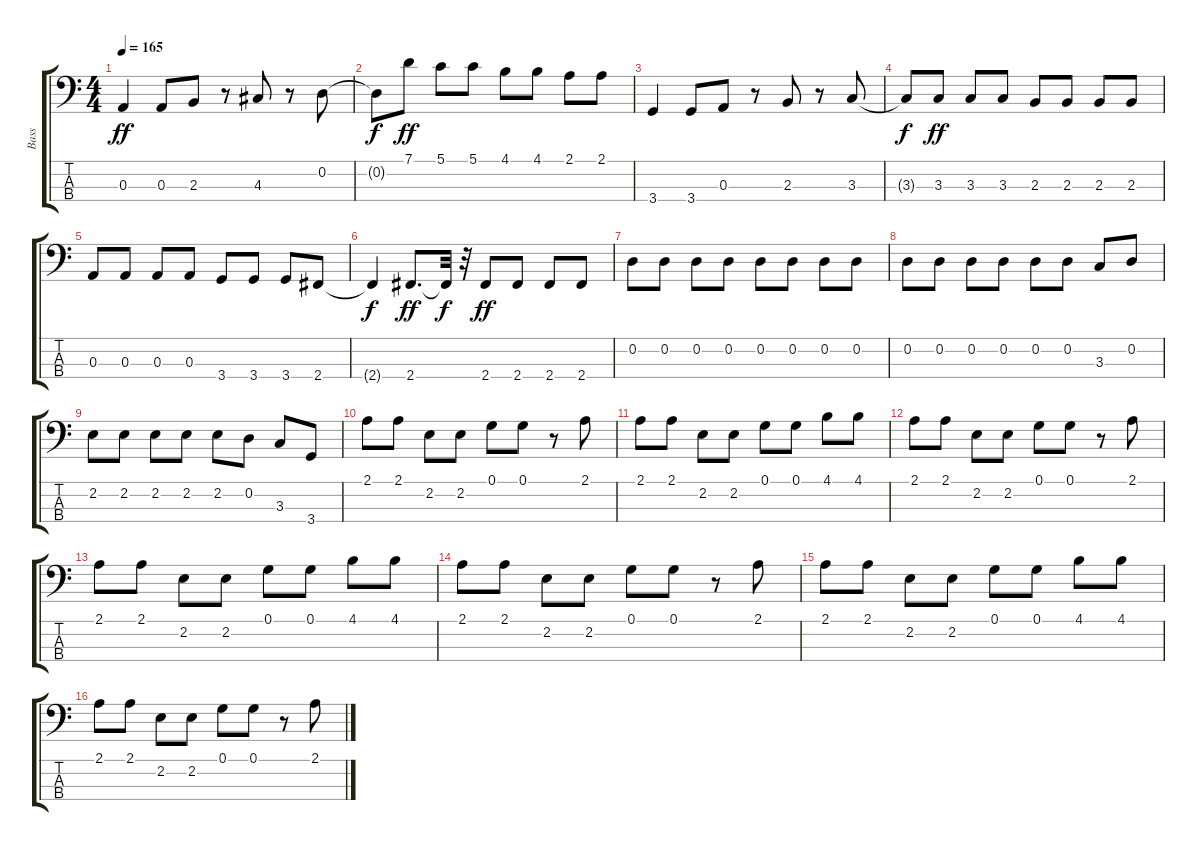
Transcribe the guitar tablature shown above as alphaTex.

\track ("Bass" "Bass") {instrument electricbasspick}
\staff {score tabs}
\tuning (G2 D2 A1 E1) {hide}
\ts (4 4)
\tempo 165
\clef f4
\ks c
0.3.4{dy ff} 0.3.8 2.3.8 r.8 4.3.8 r.8 0.2.8 |
0.2{t}.8{dy f} 7.1.8{dy ff} 5.1.8 5.1.8 4.1.8 4.1.8 2.1.8 2.1.8 |
3.4.4 3.4.8 0.3.8 r.8 2.3.8 r.8 3.3.8 |
3.3{t}.8{dy f} 3.3.8{dy ff} 3.3.8 3.3.8 2.3.8 2.3.8 2.3.8 2.3.8 |
0.3.8 0.3.8 0.3.8 0.3.8 3.4.8 3.4.8 3.4.8 2.4.8 |
2.4{t}.4{dy f} 2.4.8{d dy ff} 2.4{t}.32{dy f} r.32 2.4.8{dy ff} 2.4.8 2.4.8 2.4.8 |
0.2.8 0.2.8 0.2.8 0.2.8 0.2.8 0.2.8 0.2.8 0.2.8 |
0.2.8 0.2.8 0.2.8 0.2.8 0.2.8 0.2.8 3.3.8 0.2.8 |
2.2.8 2.2.8 2.2.8 2.2.8 2.2.8 0.2.8 3.3.8 3.4.8 |
2.1.8 2.1.8 2.2.8 2.2.8 0.1.8 0.1.8 r.8 2.1.8 |
2.1.8 2.1.8 2.2.8 2.2.8 0.1.8 0.1.8 4.1.8 4.1.8 |
2.1.8 2.1.8 2.2.8 2.2.8 0.1.8 0.1.8 r.8 2.1.8 |
2.1.8 2.1.8 2.2.8 2.2.8 0.1.8 0.1.8 4.1.8 4.1.8 |
2.1.8 2.1.8 2.2.8 2.2.8 0.1.8 0.1.8 r.8 2.1.8 |
2.1.8 2.1.8 2.2.8 2.2.8 0.1.8 0.1.8 4.1.8 4.1.8 |
2.1.8 2.1.8 2.2.8 2.2.8 0.1.8 0.1.8 r.8 2.1.8
